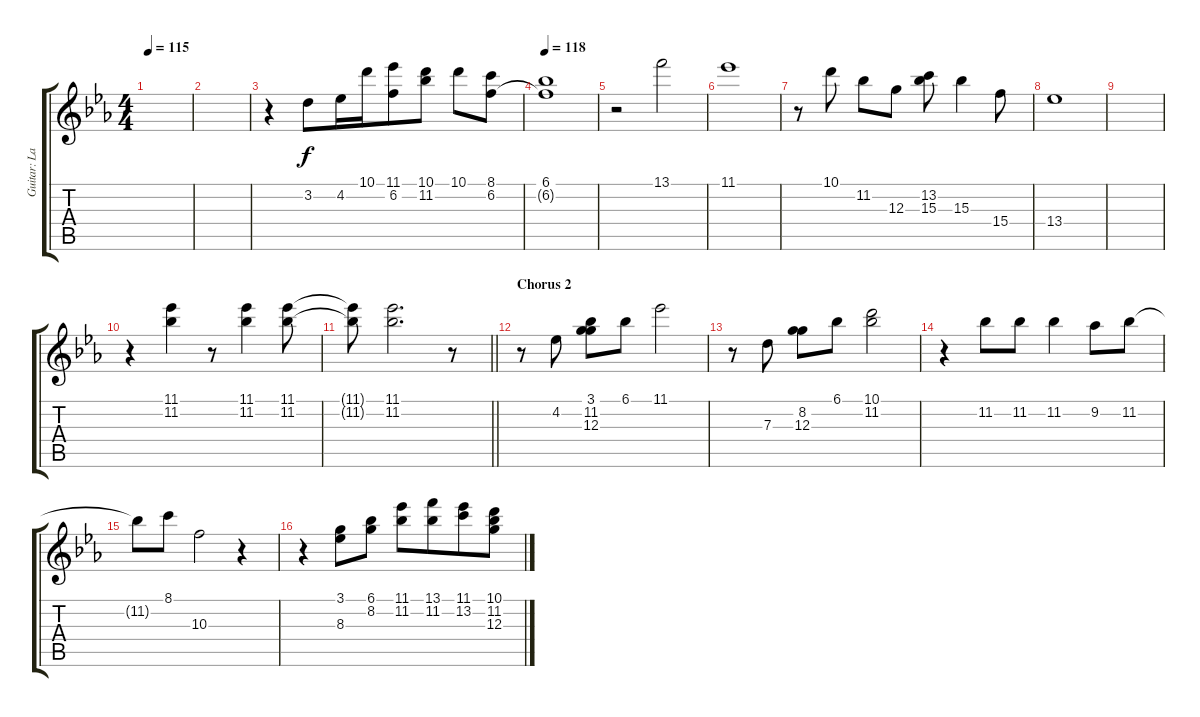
\track ("Guitar: Larry" "Guitar: La") {instrument distortionguitar}
\staff {score tabs}
\tuning (E4 B3 G3 D3 A2 E2) {hide}
\ts (4 4)
\tempo 115
\clef g2
\ks eb
|
|
r.4 3.2.8{instrument distortionguitar} 4.2.16 10.1.16{beam merge} (11.1 6.2).8 (10.1 11.2).8 10.1.8 (8.1 6.2).8 |
\tempo 118
(6.1 6.2{t}).1 |
r.2 13.1.2{instrument electricguitarjazz} |
11.1.1 |
r.8 10.1.8 11.2.8 12.3.8 (13.2 15.3).8 15.3.4 15.4.8 |
13.4.1 |
|
r.4 (11.1 11.2).4 r.8 (11.1 11.2).4 (11.1 11.2).8 |
\barLineRight lightlight
(11.1{t} 11.2{t}).8 (11.1 11.2).2{d} r.8 |
\section ("" "Chorus 2")
r.8 4.2.8{instrument overdrivenguitar} (3.1 11.2 12.3).8 6.1.8 11.1.2 |
r.8 7.3.8 (8.2 12.3).8 6.1.8 (10.1 11.2).2 |
r.4 11.2.8 11.2.8 11.2.4 9.2.8 11.2.8 |
11.2{t}.8 8.1.8 10.3.2 r.4 |
r.4 (3.1 8.3).8 (6.1 8.2).8 (11.1 11.2).8 (13.1 11.2).8{beam merge} (11.1 13.2).8 (10.1 11.2 12.3).8
